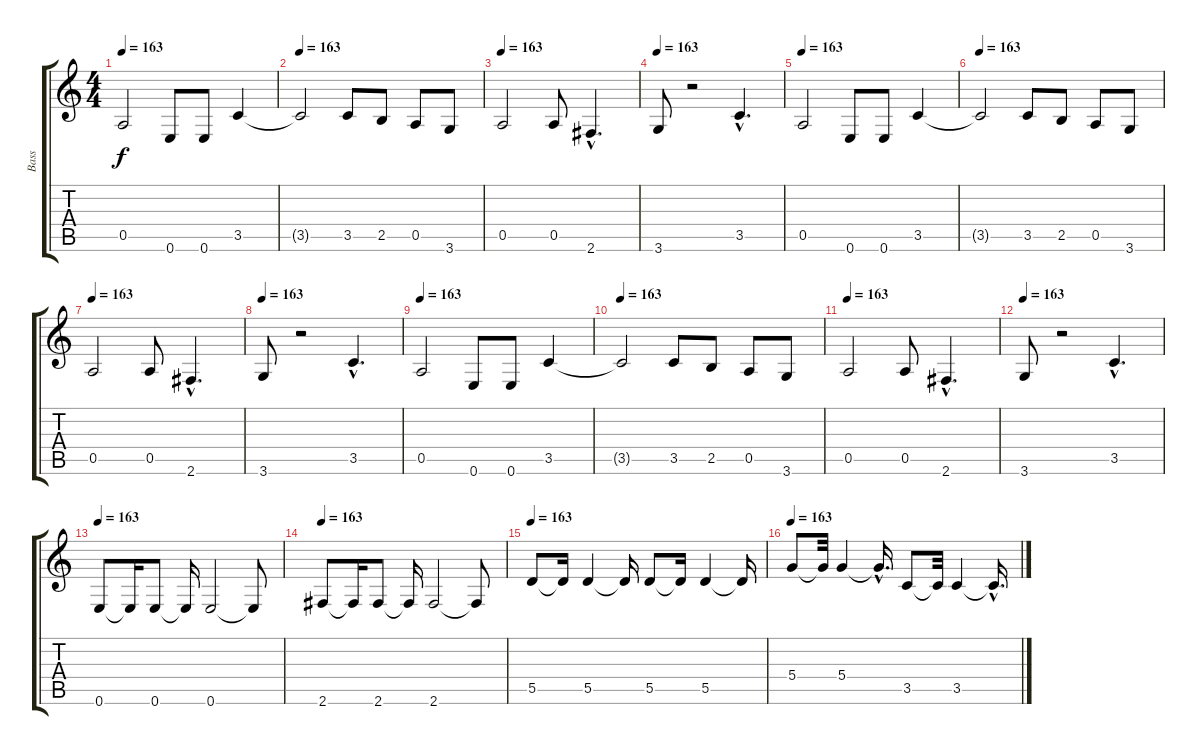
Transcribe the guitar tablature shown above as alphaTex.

\track ("Bass" "Bass") {instrument electricbasspick}
\staff {score tabs}
\tuning (E4 B3 G3 D3 A2 E2) {hide}
\ts (4 4)
\tempo 163
\clef g2
\ks c
0.5.2{dy f} 0.6.8 0.6.8 3.5.4 |
\tempo 163
3.5{t}.2 3.5.8 2.5.8 0.5.8 3.6.8 |
\tempo 163
0.5.2 0.5.8 2.6{hac}.4{d} |
\tempo 163
3.6.8 r.2 3.5{hac}.4{d} |
\tempo 163
0.5.2 0.6.8 0.6.8 3.5.4 |
\tempo 163
3.5{t}.2 3.5.8 2.5.8 0.5.8 3.6.8 |
\tempo 163
0.5.2 0.5.8 2.6{hac}.4{d} |
\tempo 163
3.6.8 r.2 3.5{hac}.4{d} |
\tempo 163
0.5.2 0.6.8 0.6.8 3.5.4 |
\tempo 163
3.5{t}.2 3.5.8 2.5.8 0.5.8 3.6.8 |
\tempo 163
0.5.2 0.5.8 2.6{hac}.4{d} |
\tempo 163
3.6.8 r.2 3.5{hac}.4{d} |
\tempo 163
0.6.8 0.6{t}.16 0.6.8 0.6{t}.16 0.6.2 0.6{t}.8 |
\tempo 163
2.6.8 2.6{t}.16 2.6.8 2.6{t}.16 2.6.2 2.6{t}.8 |
\tempo 163
5.5.8 5.5{t}.16 5.5.4 5.5{t}.16 5.5.8 5.5{t}.16 5.5.4 5.5{t}.16 |
\tempo 163
5.4.8 5.4{t}.32 5.4.4 5.4{hac t}.16{d} 3.5.8 3.5{t}.32 3.5.4 3.5{hac t}.16{d}
